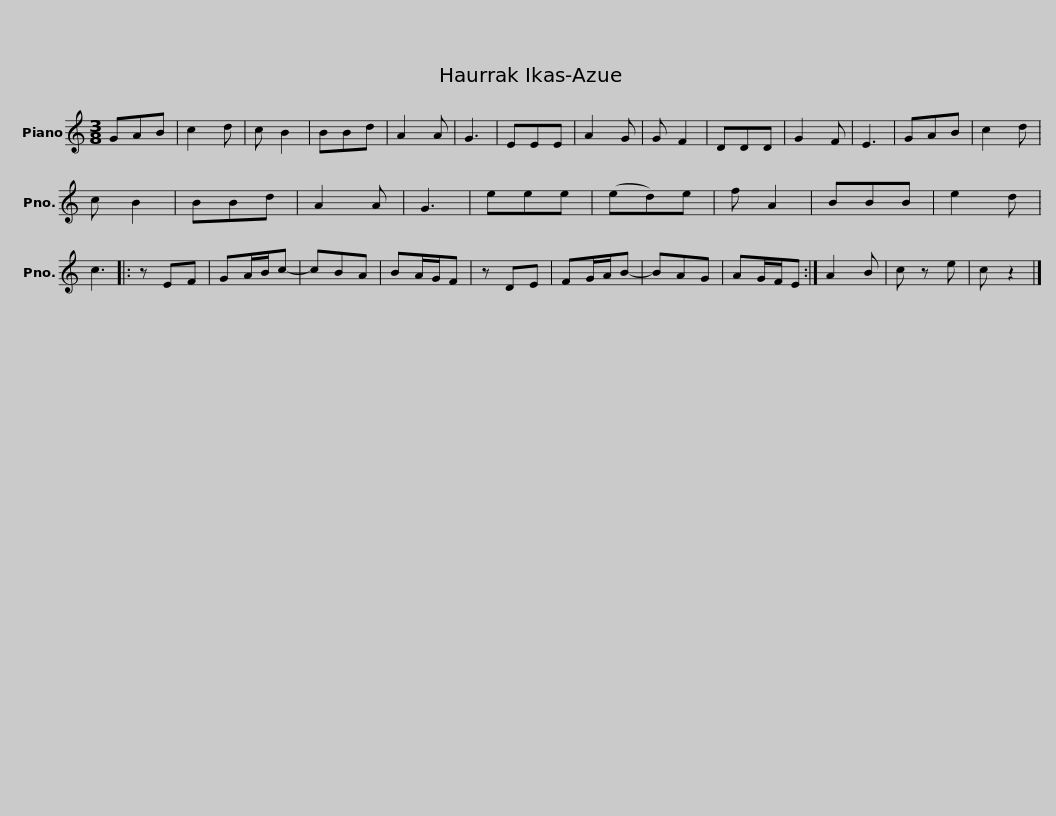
X:1
L:1/8
M:3/8
I:linebreak $
K:C
V:1 treble
V:1
 GAB | c2 d | c B2 | BBd | A2 A | %5
 G3 | EEE | A2 G | G F2 | DDD | %10
 G2 F | E3 | GAB | c2 d | c B2 | %15
 BBd |$ A2 A | G3 | eee | (ed)e | %20
 f A2 | BBB | e2 d | c3 |: z EF | %25
 GA/B/c- | cBA | BA/G/F | z DE | FG/A/B- |$ %30
 BAG | AG/F/E :| A2 B | c z e | c z2 |] %35
